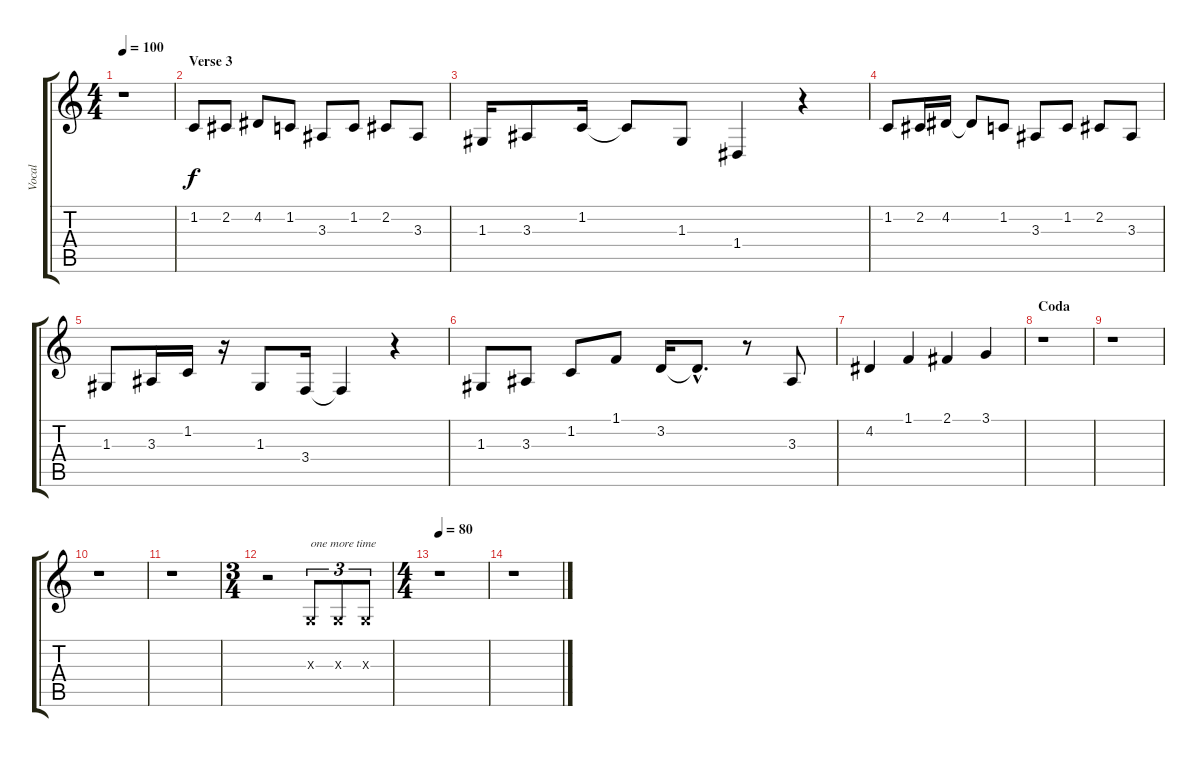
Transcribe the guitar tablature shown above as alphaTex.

\track ("Vocal" "Vocal") {instrument synthvoice}
\staff {score tabs}
\tuning (E4 B3 G3 D3 A2 E2) {hide}
\ts (4 4)
\tempo 100
\clef g2
\ks c
r.1{dy f} |
\section ("" "Verse 3")
1.2.8 2.2.8 4.2.8 1.2.8 3.3.8 1.2.8 2.2.8 3.3.8 |
1.3.16 3.3.8 1.2.16 1.2{t}.8 1.3.8 1.4.4 r.4 |
1.2.8 2.2.16 4.2.16 4.2{t}.8 1.2.8 3.3.8 1.2.8 2.2.8 3.3.8 |
1.3.8 3.3.16 1.2.16 r.16 1.3.8 3.4.16 3.4{t}.4 r.4 |
1.3.8 3.3.8 1.2.8 1.1.8 3.2.16 3.2{hac t}.8{d} r.8 3.3.8 |
4.2.4 1.1.4 2.1.4 3.1.4 |
\section ("" "Coda")
r.1 |
r.1 |
r.1 |
r.1 |
\ts (3 4)
r.2 0.3{x}.8{tu (3 2) txt "one more time"} 0.3{x}.8{tu (3 2)} 0.3{x}.8{tu (3 2)} |
\ts (4 4)
\tempo 80
r.1 |
r.1
